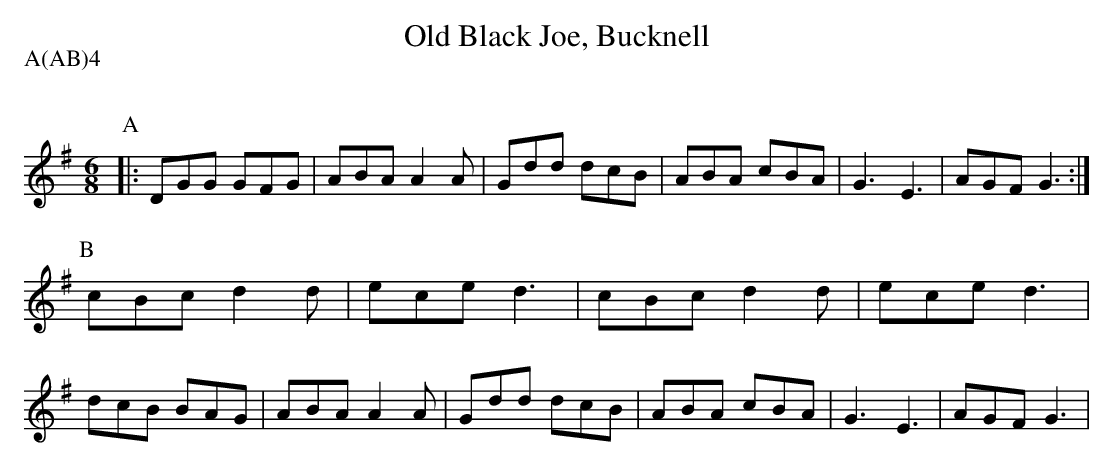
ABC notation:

X:1
T:Old Black Joe, Bucknell
Q:120
M:6/8
L:1/8
P:A(AB)4
K:G
P:A
|:DGG GFG|ABA A2A|Gdd dcB|ABA cBA|G3 E3|AGF G3:|
P:B
  cBc d2d|ece d3 |cBc d2d|ece d3 |
  dcB BAG|ABA A2A|Gdd dcB|ABA cBA|G3 E3|AGF G3|
